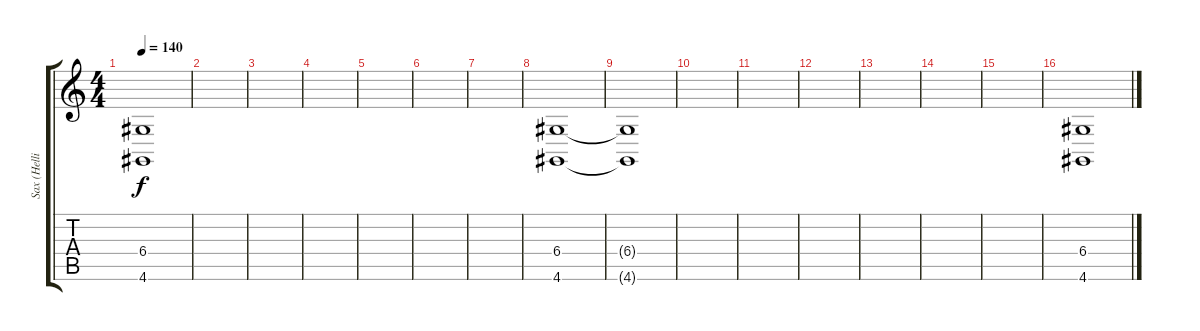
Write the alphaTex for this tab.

\track ("Sax (Helliwell)" "Sax (Helli") {instrument altosax}
\staff {score tabs}
\tuning (E4 B3 G3 D3 A2 E2) {hide}
\ts (4 4)
\tempo 140
\clef g2
\ks c
(6.4{t} 4.6{t}).1{dy f} |
|
|
|
|
|
|
(6.4 4.6).1{volume 12 instrument brasssection} |
(6.4{t} 4.6{t}).1 |
|
|
|
|
|
|
(6.4 4.6).1{volume 12 instrument brasssection}
